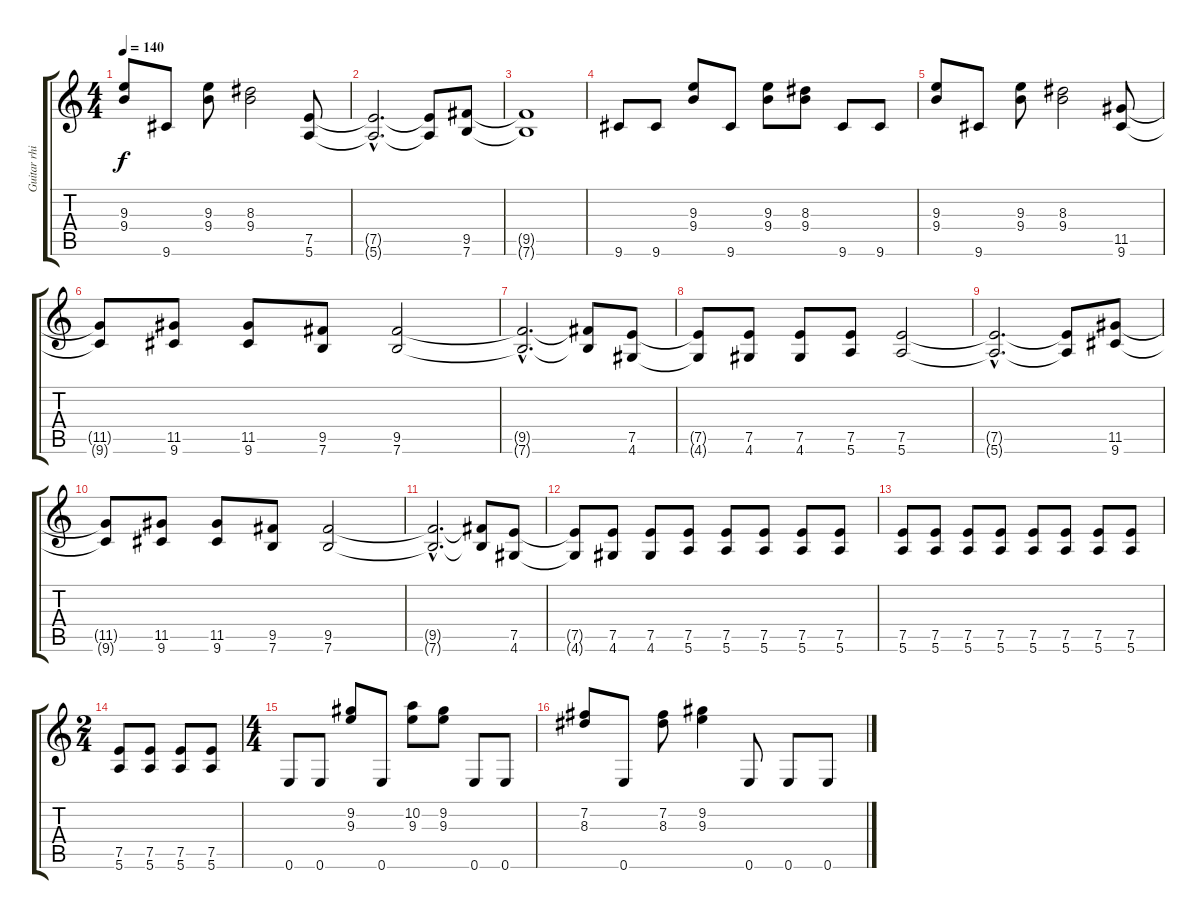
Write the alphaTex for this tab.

\track ("Guitar rhithm" "Guitar rhi") {instrument distortionguitar}
\staff {score tabs}
\tuning (E4 B3 G3 D3 A2 E2) {hide}
\ts (4 4)
\tempo 140
\clef g2
\ks c
(9.3 9.4).8{dy f} 9.6.8 (9.3 9.4).8 (8.3 9.4).2 (7.5 5.6).8 |
(7.5{hac t} 5.6{hac t}).2{d} (7.5{t} 5.6{t}).8 (9.5 7.6).8 |
(9.5{t} 7.6{t}).1 |
9.6.8 9.6.8 (9.3 9.4).8 9.6.8 (9.3 9.4).8 (8.3 9.4).8 9.6.8 9.6.8 |
(9.3 9.4).8 9.6.8 (9.3 9.4).8 (8.3 9.4).2 (11.5 9.6).8 |
(11.5{t} 9.6{t}).8 (11.5 9.6).8 (11.5 9.6).8 (9.5 7.6).8 (9.5 7.6).2 |
(9.5{hac t} 7.6{hac t}).2{d} (9.5{t} 7.6{t}).8 (7.5 4.6).8 |
(7.5{t} 4.6{t}).8 (7.5 4.6).8 (7.5 4.6).8 (7.5 5.6).8 (7.5 5.6).2 |
(7.5{hac t} 5.6{hac t}).2{d} (7.5{t} 5.6{t}).8 (11.5 9.6).8 |
(11.5{t} 9.6{t}).8 (11.5 9.6).8 (11.5 9.6).8 (9.5 7.6).8 (9.5 7.6).2 |
(9.5{hac t} 7.6{hac t}).2{d} (9.5{t} 7.6{t}).8 (7.5 4.6).8 |
(7.5{t} 4.6{t}).8 (7.5 4.6).8 (7.5 4.6).8 (7.5 5.6).8 (7.5 5.6).8 (7.5 5.6).8 (7.5 5.6).8 (7.5 5.6).8 |
(7.5 5.6).8 (7.5 5.6).8 (7.5 5.6).8 (7.5 5.6).8 (7.5 5.6).8 (7.5 5.6).8 (7.5 5.6).8 (7.5 5.6).8 |
\ts (2 4)
(7.5 5.6).8 (7.5 5.6).8 (7.5 5.6).8 (7.5 5.6).8 |
\ts (4 4)
0.6.8 0.6.8 (9.2 9.3).8 0.6.8 (10.2 9.3).8 (9.2 9.3).8 0.6.8 0.6.8 |
(7.2 8.3).8 0.6.8 (7.2 8.3).8 (9.2 9.3).4 0.6.8 0.6.8 0.6.8
